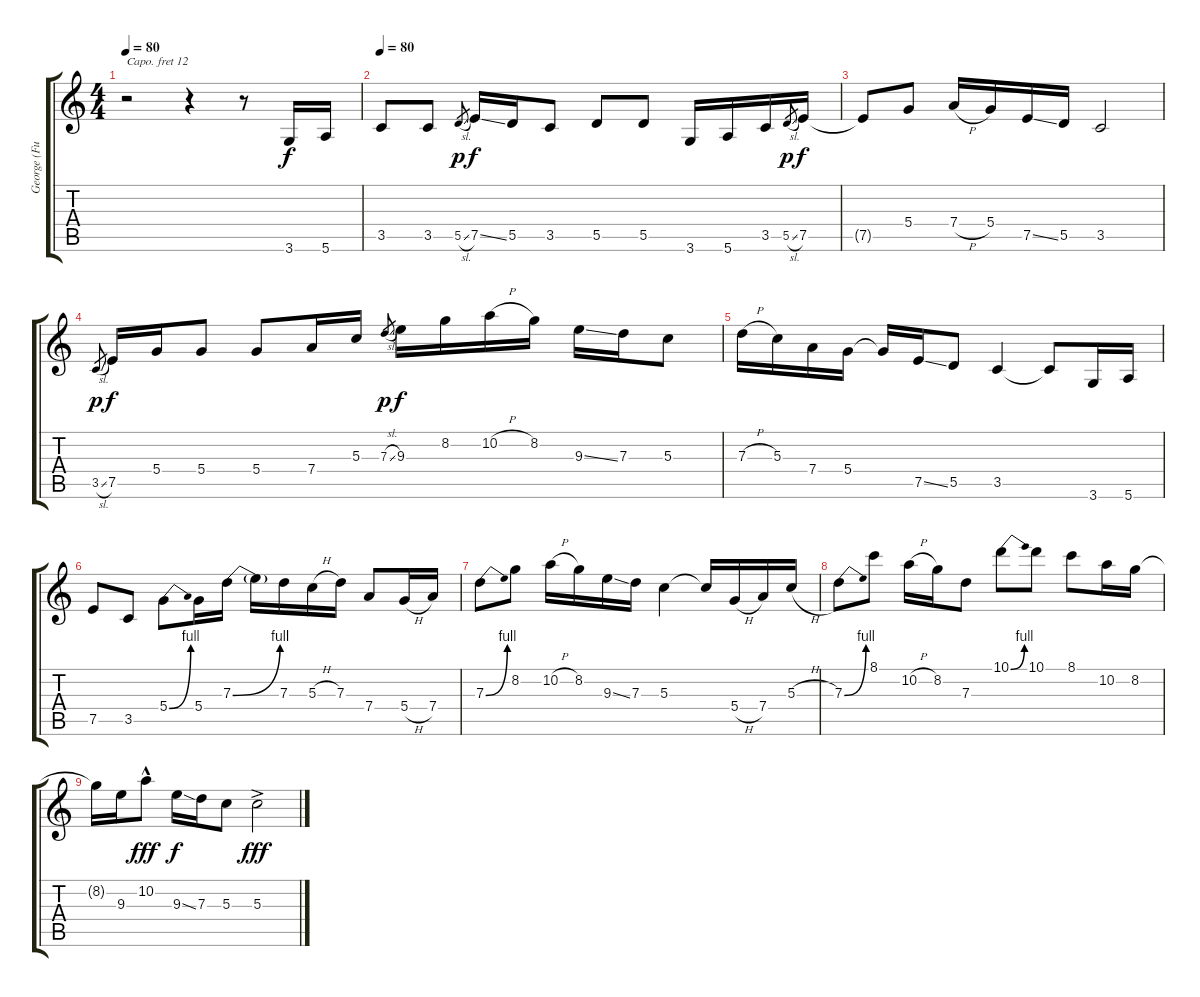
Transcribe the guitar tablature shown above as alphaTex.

\track ("George (Fuzz Solo - Gtr. 2)" "George (Fu") {instrument rockorgan}
\staff {score tabs}
\capo 12
\tuning (E4 B3 G3 D3 A2 E2) {hide}
\ts (4 4)
\tempo 80
\clef g2
\ks c
r.2{dy f} r.4 r.8 3.6.16 5.6.16 |
\tempo 80
3.5.8 3.5.8 5.5{sl}.8{gr dy p} 7.5{ss}.16{dy f} 5.5.16 3.5.8 5.5.8 5.5.8 3.6.16 5.6.16 3.5.16 5.5{sl}.8{gr dy p} 7.5.16{dy f} |
7.5{t}.8 5.4.8 7.4{h}.16 5.4.16 7.5{ss}.16 5.5.16 3.5.2 |
3.5{sl}.8{gr dy p} 7.5.16{dy f} 5.4.16 5.4.8 5.4.8 7.4.16 5.3.16 7.3{sl}.8{gr dy p} 9.3.16{dy f} 8.2.16 10.2{h}.16 8.2.16 9.3{ss}.16 7.3.16 5.3.8 |
7.3{h}.16 5.3.16 7.4.16 5.4.16 5.4{t}.16 7.5{ss}.16 5.5.8 3.5.4 3.5{t}.8 3.6.16 5.6.16 |
7.5.8 3.5.8 5.4{be (bend 0 0 60 4)}.8 5.4.16 7.3{be (bend 0 0 60 4)}.16 7.3{t}.16 7.3.16 5.3{h}.16 7.3.16 7.4.8 5.4{h}.16 7.4.16 |
7.3{be (bend 0 0 60 4)}.8 8.2.8 10.2{h}.16 8.2.16 9.3{ss}.16 7.3.16 5.3.4 5.3{t}.16 5.4{h}.16 7.4.16 5.3{h}.16 |
7.3{be (bend 0 0 60 4)}.8 8.1.8 10.2{h}.16 8.2.16 7.3.8 10.1{be (bend 0 0 60 4)}.8 10.1.8 8.1.8 10.2.16 8.2.16 |
8.2{t}.16 9.3.16 10.2{hac}.8{dy fff} 9.3{ss}.16{dy f} 7.3.16 5.3.8 5.3{ac}.2{dy fff}
